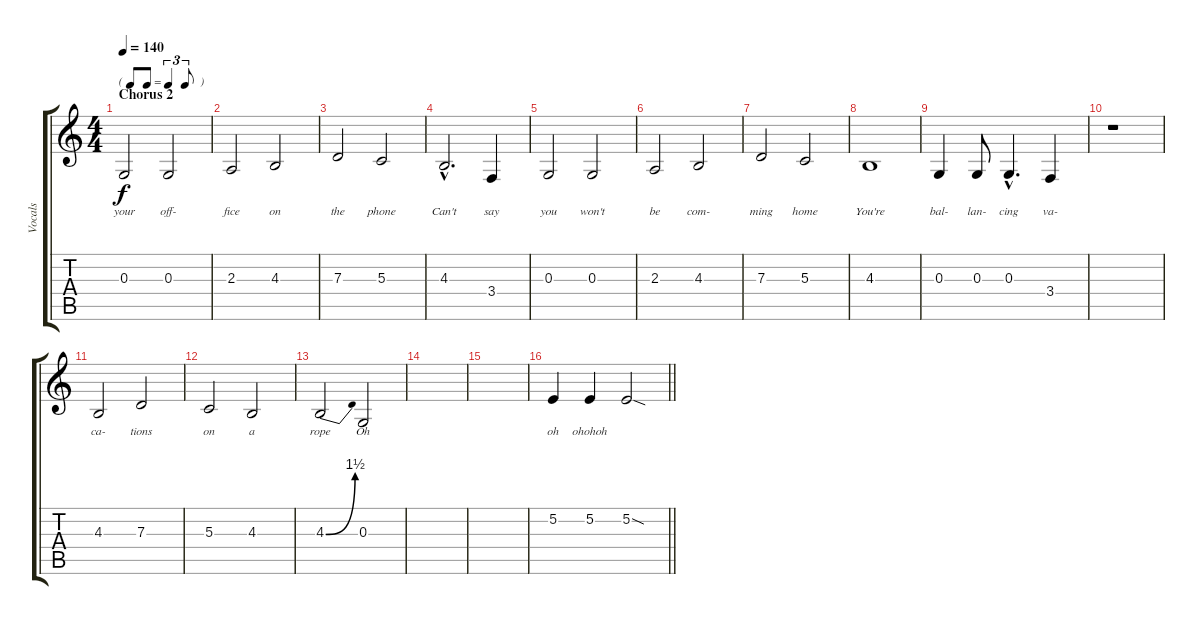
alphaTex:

\track ("Vocals" "Vocals") {instrument sopranosax}
\staff {score tabs}
\tuning (E4 B3 G3 D3 A2 E2) {hide}
\ts (4 4)
\tf triplet8th
\section ("" "Chorus 2")
\tempo 140
\clef g2
\ks c
0.3.2{lyrics (0 "your") lyrics (1 "") lyrics (2 "") lyrics (3 "") lyrics (4 "") dy f} 0.3.2{lyrics (0 "off-") lyrics (1 "") lyrics (2 "") lyrics (3 "") lyrics (4 "")} |
2.3.2{lyrics (0 "fice") lyrics (1 "") lyrics (2 "") lyrics (3 "") lyrics (4 "")} 4.3.2{lyrics (0 "on") lyrics (1 "") lyrics (2 "") lyrics (3 "") lyrics (4 "")} |
7.3.2{lyrics (0 "the") lyrics (1 "") lyrics (2 "") lyrics (3 "") lyrics (4 "")} 5.3.2{lyrics (0 "phone") lyrics (1 "") lyrics (2 "") lyrics (3 "") lyrics (4 "")} |
4.3{hac}.2{d lyrics (0 "Can't") lyrics (1 "") lyrics (2 "") lyrics (3 "") lyrics (4 "")} 3.4.4{lyrics (0 "say") lyrics (1 "") lyrics (2 "") lyrics (3 "") lyrics (4 "")} |
0.3.2{lyrics (0 "you") lyrics (1 "") lyrics (2 "") lyrics (3 "") lyrics (4 "")} 0.3.2{lyrics (0 "won't") lyrics (1 "") lyrics (2 "") lyrics (3 "") lyrics (4 "")} |
2.3.2{lyrics (0 "be") lyrics (1 "") lyrics (2 "") lyrics (3 "") lyrics (4 "")} 4.3.2{lyrics (0 "com-") lyrics (1 "") lyrics (2 "") lyrics (3 "") lyrics (4 "")} |
7.3.2{lyrics (0 "ming") lyrics (1 "") lyrics (2 "") lyrics (3 "") lyrics (4 "")} 5.3.2{lyrics (0 "home") lyrics (1 "") lyrics (2 "") lyrics (3 "") lyrics (4 "")} |
4.3.1{lyrics (0 "You're") lyrics (1 "") lyrics (2 "") lyrics (3 "") lyrics (4 "")} |
0.3.4{lyrics (0 "bal-") lyrics (1 "") lyrics (2 "") lyrics (3 "") lyrics (4 "")} 0.3.8{lyrics (0 "lan-") lyrics (1 "") lyrics (2 "") lyrics (3 "") lyrics (4 "")} 0.3{hac}.4{d lyrics (0 "cing") lyrics (1 "") lyrics (2 "") lyrics (3 "") lyrics (4 "")} 3.4.4{lyrics (0 "va-") lyrics (1 "") lyrics (2 "") lyrics (3 "") lyrics (4 "")} |
r.1 |
4.3.2{lyrics (0 "ca-") lyrics (1 "") lyrics (2 "") lyrics (3 "") lyrics (4 "")} 7.3.2{lyrics (0 "tions") lyrics (1 "") lyrics (2 "") lyrics (3 "") lyrics (4 "")} |
5.3.2{lyrics (0 "on") lyrics (1 "") lyrics (2 "") lyrics (3 "") lyrics (4 "")} 4.3.2{lyrics (0 "a") lyrics (1 "") lyrics (2 "") lyrics (3 "") lyrics (4 "")} |
4.3{be (bend 0 0 60 6)}.2{lyrics (0 "rope") lyrics (1 "") lyrics (2 "") lyrics (3 "") lyrics (4 "")} 0.3.2{lyrics (0 "Oh") lyrics (1 "") lyrics (2 "") lyrics (3 "") lyrics (4 "")} |
|
|
\barLineRight lightlight
5.2.4{lyrics (0 "oh") lyrics (1 "") lyrics (2 "") lyrics (3 "") lyrics (4 "")} 5.2.4{lyrics (0 "ohohoh") lyrics (1 "") lyrics (2 "") lyrics (3 "") lyrics (4 "")} 5.2{sod}.2
